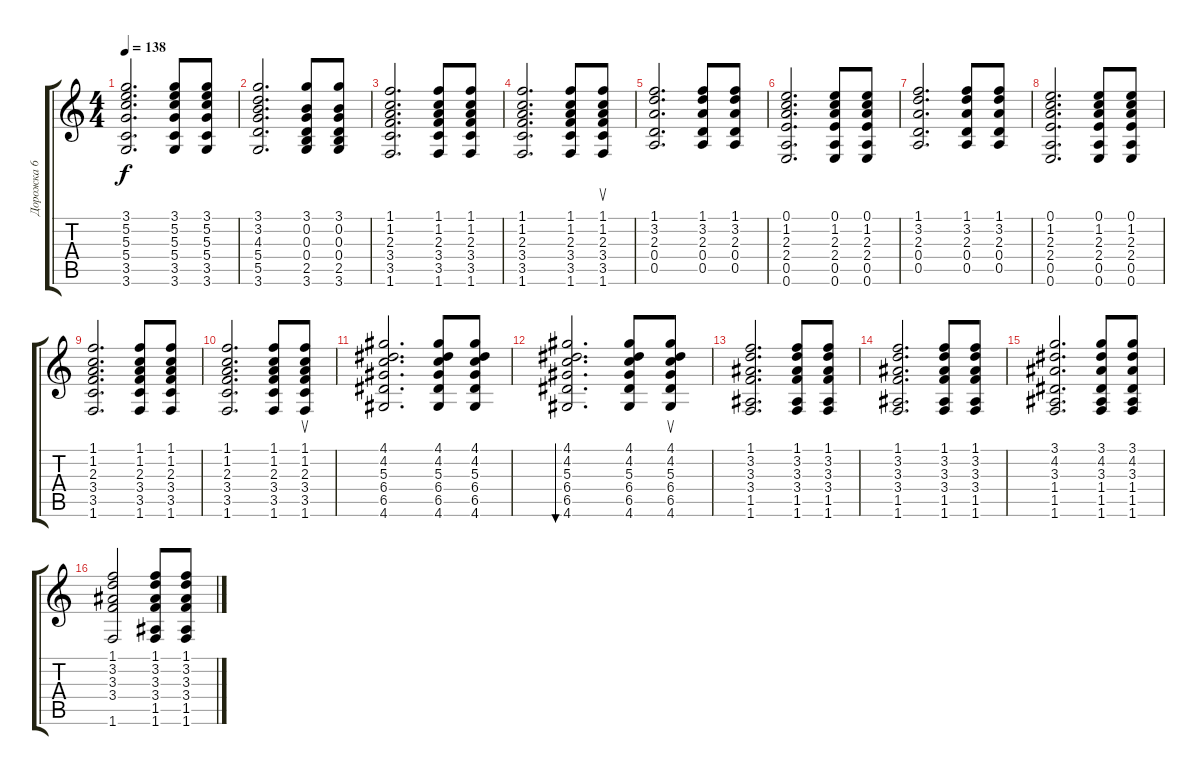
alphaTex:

\track ("Дорожка 6" "Дорожка 6") {instrument acousticguitarsteel}
\staff {score tabs}
\tuning (E4 B3 G3 D3 A2 E2) {hide}
\ts (4 4)
\tempo 138
\clef g2
\ks c
(3.1 5.2 5.3 5.4 3.5 3.6).2{d dy f} (3.1 5.2 5.3 5.4 3.5 3.6).8 (3.1 5.2 5.3 5.4 3.5 3.6).8 |
(3.1 3.2 4.3 5.4 5.5 3.6).2{d} (3.1 0.2 0.3 0.4 2.5 3.6).8 (3.1 0.2 0.3 0.4 2.5 3.6).8 |
(1.1 1.2 2.3 3.4 3.5 1.6).2{d} (1.1 1.2 2.3 3.4 3.5 1.6).8 (1.1 1.2 2.3 3.4 3.5 1.6).8 |
(1.1 1.2 2.3 3.4 3.5 1.6).2{d} (1.1 1.2 2.3 3.4 3.5 1.6).8 (1.1 1.2 2.3 3.4 3.5 1.6).8{su} |
(1.1 3.2 2.3 0.4 0.5).2{d} (1.1 3.2 2.3 0.4 0.5).8 (1.1 3.2 2.3 0.4 0.5).8 |
(0.1 1.2 2.3 2.4 0.5 0.6).2{d} (0.1 1.2 2.3 2.4 0.5 0.6).8 (0.1 1.2 2.3 2.4 0.5 0.6).8 |
(1.1 3.2 2.3 0.4 0.5).2{d} (1.1 3.2 2.3 0.4 0.5).8 (1.1 3.2 2.3 0.4 0.5).8 |
(0.1 1.2 2.3 2.4 0.5 0.6).2{d} (0.1 1.2 2.3 2.4 0.5 0.6).8 (0.1 1.2 2.3 2.4 0.5 0.6).8 |
(1.1 1.2 2.3 3.4 3.5 1.6).2{d} (1.1 1.2 2.3 3.4 3.5 1.6).8 (1.1 1.2 2.3 3.4 3.5 1.6).8 |
(1.1 1.2 2.3 3.4 3.5 1.6).2{d} (1.1 1.2 2.3 3.4 3.5 1.6).8 (1.1 1.2 2.3 3.4 3.5 1.6).8{su} |
(4.1 4.2 5.3 6.4 6.5 4.6).2{d} (4.1 4.2 5.3 6.4 6.5 4.6).8 (4.1 4.2 5.3 6.4 6.5 4.6).8 |
(4.1 4.2 5.3 6.4 6.5 4.6).2{d bu 120} (4.1 4.2 5.3 6.4 6.5 4.6).8 (4.1 4.2 5.3 6.4 6.5 4.6).8{su} |
(1.1 3.2 3.3 3.4 1.5 1.6).2{d} (1.1 3.2 3.3 3.4 1.5 1.6).8 (1.1 3.2 3.3 3.4 1.5 1.6).8 |
(1.1 3.2 3.3 3.4 1.5 1.6).2{d} (1.1 3.2 3.3 3.4 1.5 1.6).8 (1.1 3.2 3.3 3.4 1.5 1.6).8 |
(3.1 4.2 3.3 1.4 1.5 1.6).2{d} (3.1 4.2 3.3 1.4 1.5 1.6).8 (3.1 4.2 3.3 1.4 1.5 1.6).8 |
(1.1 3.2 3.3 3.4 1.6).2 (1.1 3.2 3.3 3.4 1.5 1.6).8 (1.1 3.2 3.3 3.4 1.5 1.6).8
